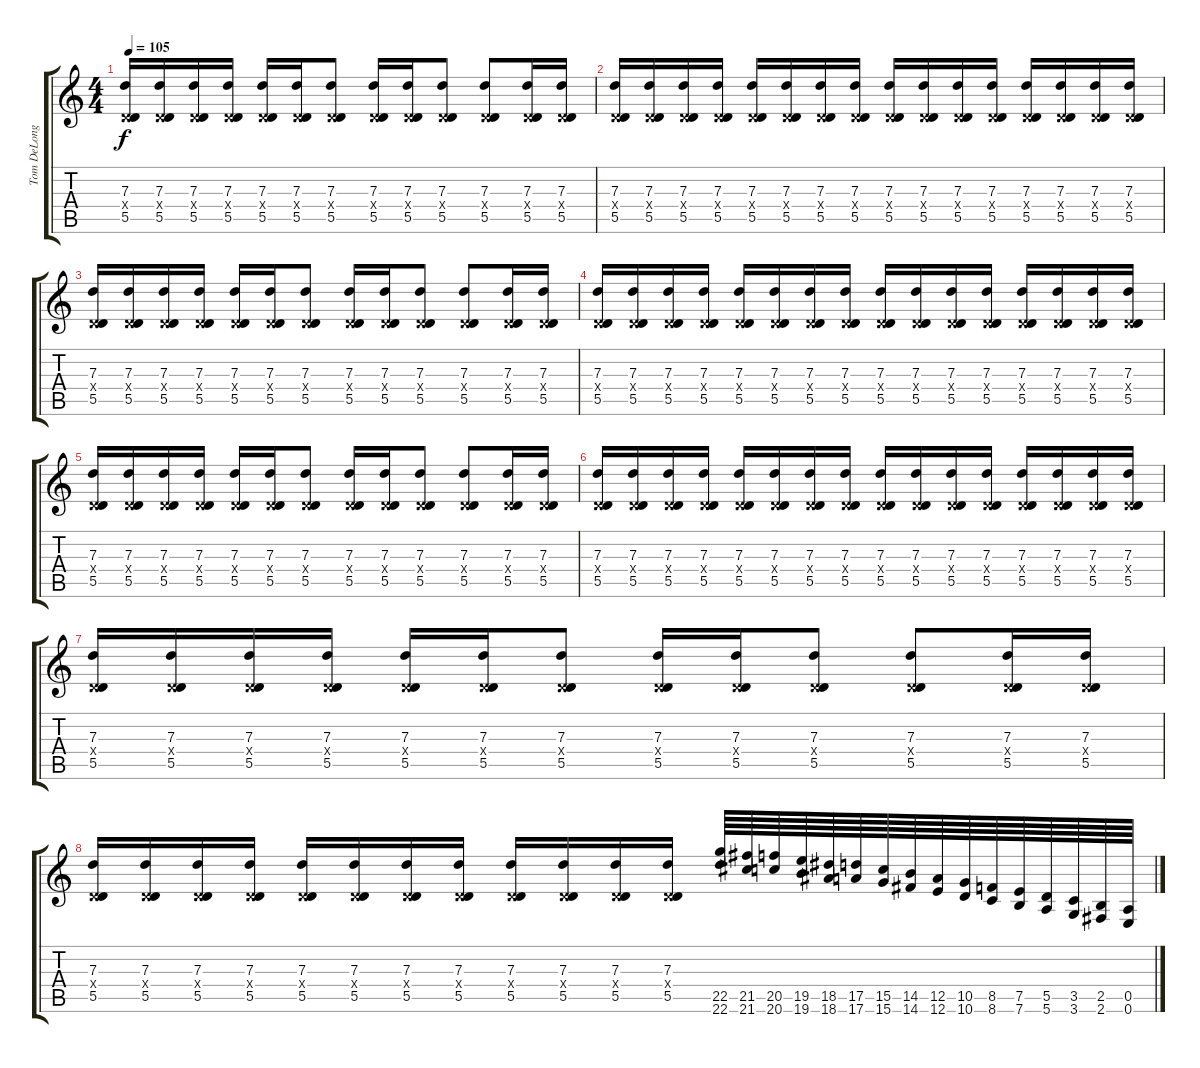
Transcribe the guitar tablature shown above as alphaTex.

\track ("Tom DeLonge (Intro)" "Tom DeLong") {instrument overdrivenguitar}
\staff {score tabs}
\tuning (E4 B3 G3 D3 A2 E2) {hide}
\ts (4 4)
\tempo 105
\clef g2
\ks c
(7.3 0.4{x} 5.5).16{dy f instrument overdrivenguitar} (7.3 0.4{x} 5.5).16 (7.3 0.4{x} 5.5).16 (7.3 0.4{x} 5.5).16 (7.3 0.4{x} 5.5).16 (7.3 0.4{x} 5.5).16 (7.3 0.4{x} 5.5).8 (7.3 0.4{x} 5.5).16 (7.3 0.4{x} 5.5).16 (7.3 0.4{x} 5.5).8 (7.3 0.4{x} 5.5).8 (7.3 0.4{x} 5.5).16 (7.3 0.4{x} 5.5).16 |
(7.3 0.4{x} 5.5).16 (7.3 0.4{x} 5.5).16 (7.3 0.4{x} 5.5).16 (7.3 0.4{x} 5.5).16 (7.3 0.4{x} 5.5).16 (7.3 0.4{x} 5.5).16 (7.3 0.4{x} 5.5).16 (7.3 0.4{x} 5.5).16 (7.3 0.4{x} 5.5).16 (7.3 0.4{x} 5.5).16 (7.3 0.4{x} 5.5).16 (7.3 0.4{x} 5.5).16 (7.3 0.4{x} 5.5).16 (7.3 0.4{x} 5.5).16 (7.3 0.4{x} 5.5).16 (7.3 0.4{x} 5.5).16 |
(7.3 0.4{x} 5.5).16 (7.3 0.4{x} 5.5).16 (7.3 0.4{x} 5.5).16 (7.3 0.4{x} 5.5).16 (7.3 0.4{x} 5.5).16 (7.3 0.4{x} 5.5).16 (7.3 0.4{x} 5.5).8 (7.3 0.4{x} 5.5).16 (7.3 0.4{x} 5.5).16 (7.3 0.4{x} 5.5).8 (7.3 0.4{x} 5.5).8 (7.3 0.4{x} 5.5).16 (7.3 0.4{x} 5.5).16 |
(7.3 0.4{x} 5.5).16 (7.3 0.4{x} 5.5).16 (7.3 0.4{x} 5.5).16 (7.3 0.4{x} 5.5).16 (7.3 0.4{x} 5.5).16 (7.3 0.4{x} 5.5).16 (7.3 0.4{x} 5.5).16 (7.3 0.4{x} 5.5).16 (7.3 0.4{x} 5.5).16 (7.3 0.4{x} 5.5).16 (7.3 0.4{x} 5.5).16 (7.3 0.4{x} 5.5).16 (7.3 0.4{x} 5.5).16 (7.3 0.4{x} 5.5).16 (7.3 0.4{x} 5.5).16 (7.3 0.4{x} 5.5).16 |
(7.3 0.4{x} 5.5).16 (7.3 0.4{x} 5.5).16 (7.3 0.4{x} 5.5).16 (7.3 0.4{x} 5.5).16 (7.3 0.4{x} 5.5).16 (7.3 0.4{x} 5.5).16 (7.3 0.4{x} 5.5).8 (7.3 0.4{x} 5.5).16 (7.3 0.4{x} 5.5).16 (7.3 0.4{x} 5.5).8 (7.3 0.4{x} 5.5).8 (7.3 0.4{x} 5.5).16 (7.3 0.4{x} 5.5).16 |
(7.3 0.4{x} 5.5).16 (7.3 0.4{x} 5.5).16 (7.3 0.4{x} 5.5).16 (7.3 0.4{x} 5.5).16 (7.3 0.4{x} 5.5).16 (7.3 0.4{x} 5.5).16 (7.3 0.4{x} 5.5).16 (7.3 0.4{x} 5.5).16 (7.3 0.4{x} 5.5).16 (7.3 0.4{x} 5.5).16 (7.3 0.4{x} 5.5).16 (7.3 0.4{x} 5.5).16 (7.3 0.4{x} 5.5).16 (7.3 0.4{x} 5.5).16 (7.3 0.4{x} 5.5).16 (7.3 0.4{x} 5.5).16 |
(7.3 0.4{x} 5.5).16 (7.3 0.4{x} 5.5).16 (7.3 0.4{x} 5.5).16 (7.3 0.4{x} 5.5).16 (7.3 0.4{x} 5.5).16 (7.3 0.4{x} 5.5).16 (7.3 0.4{x} 5.5).8 (7.3 0.4{x} 5.5).16 (7.3 0.4{x} 5.5).16 (7.3 0.4{x} 5.5).8 (7.3 0.4{x} 5.5).8 (7.3 0.4{x} 5.5).16 (7.3 0.4{x} 5.5).16 |
(7.3 0.4{x} 5.5).16 (7.3 0.4{x} 5.5).16 (7.3 0.4{x} 5.5).16 (7.3 0.4{x} 5.5).16 (7.3 0.4{x} 5.5).16 (7.3 0.4{x} 5.5).16 (7.3 0.4{x} 5.5).16 (7.3 0.4{x} 5.5).16 (7.3 0.4{x} 5.5).16 (7.3 0.4{x} 5.5).16 (7.3 0.4{x} 5.5).16 (7.3 0.4{x} 5.5).16 (22.5 22.6).64{volume 16} (21.5 21.6).64 (20.5 20.6).64 (19.5 19.6).64 (18.5 18.6).64 (17.5 17.6).64 (15.5 15.6).64 (14.5 14.6).64 (12.5 12.6).64 (10.5 10.6).64 (8.5 8.6).64 (7.5 7.6).64 (5.5 5.6).64 (3.5 3.6).64 (2.5 2.6).64 (0.5 0.6).64
